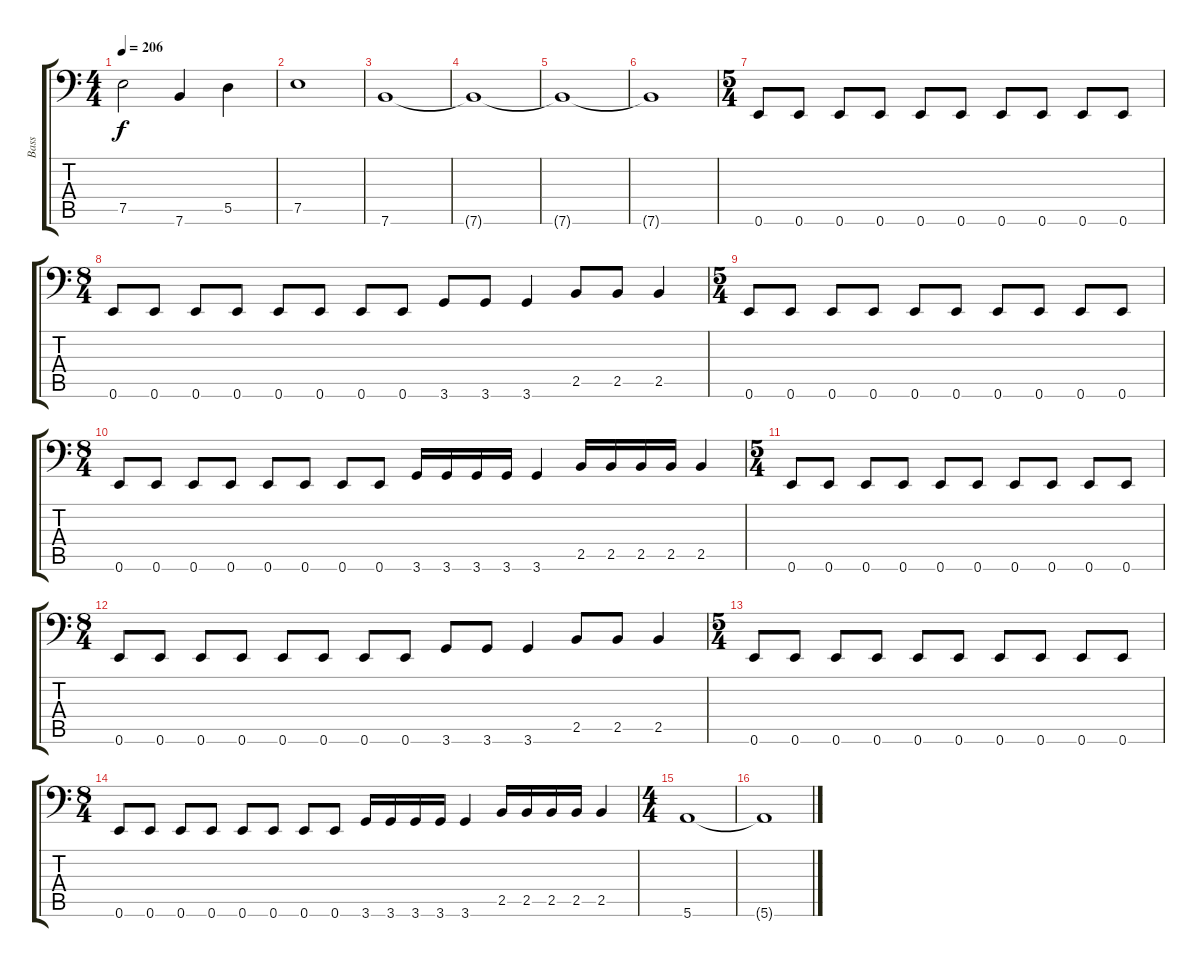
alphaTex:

\track ("Bass" "Bass") {instrument electricbasspick}
\staff {score tabs}
\tuning (E3 B2 G2 D2 A1 E1) {hide}
\ts (4 4)
\tempo 206
\clef f4
\ks c
7.5.2{dy f} 7.6.4 5.5.4 |
7.5.1 |
7.6.1 |
7.6{t}.1 |
7.6{t}.1 |
7.6{t}.1 |
\ts (5 4)
0.6.8 0.6.8 0.6.8 0.6.8 0.6.8 0.6.8 0.6.8 0.6.8 0.6.8 0.6.8 |
\ts (8 4)
0.6.8 0.6.8 0.6.8 0.6.8 0.6.8 0.6.8 0.6.8 0.6.8 3.6.8 3.6.8 3.6.4 2.5.8 2.5.8 2.5.4 |
\ts (5 4)
0.6.8 0.6.8 0.6.8 0.6.8 0.6.8 0.6.8 0.6.8 0.6.8 0.6.8 0.6.8 |
\ts (8 4)
0.6.8 0.6.8 0.6.8 0.6.8 0.6.8 0.6.8 0.6.8 0.6.8 3.6.16 3.6.16 3.6.16 3.6.16 3.6.4 2.5.16 2.5.16 2.5.16 2.5.16 2.5.4 |
\ts (5 4)
0.6.8 0.6.8 0.6.8 0.6.8 0.6.8 0.6.8 0.6.8 0.6.8 0.6.8 0.6.8 |
\ts (8 4)
0.6.8 0.6.8 0.6.8 0.6.8 0.6.8 0.6.8 0.6.8 0.6.8 3.6.8 3.6.8 3.6.4 2.5.8 2.5.8 2.5.4 |
\ts (5 4)
0.6.8 0.6.8 0.6.8 0.6.8 0.6.8 0.6.8 0.6.8 0.6.8 0.6.8 0.6.8 |
\ts (8 4)
0.6.8 0.6.8 0.6.8 0.6.8 0.6.8 0.6.8 0.6.8 0.6.8 3.6.16 3.6.16 3.6.16 3.6.16 3.6.4 2.5.16 2.5.16 2.5.16 2.5.16 2.5.4 |
\ts (4 4)
5.6.1 |
5.6{t}.1
